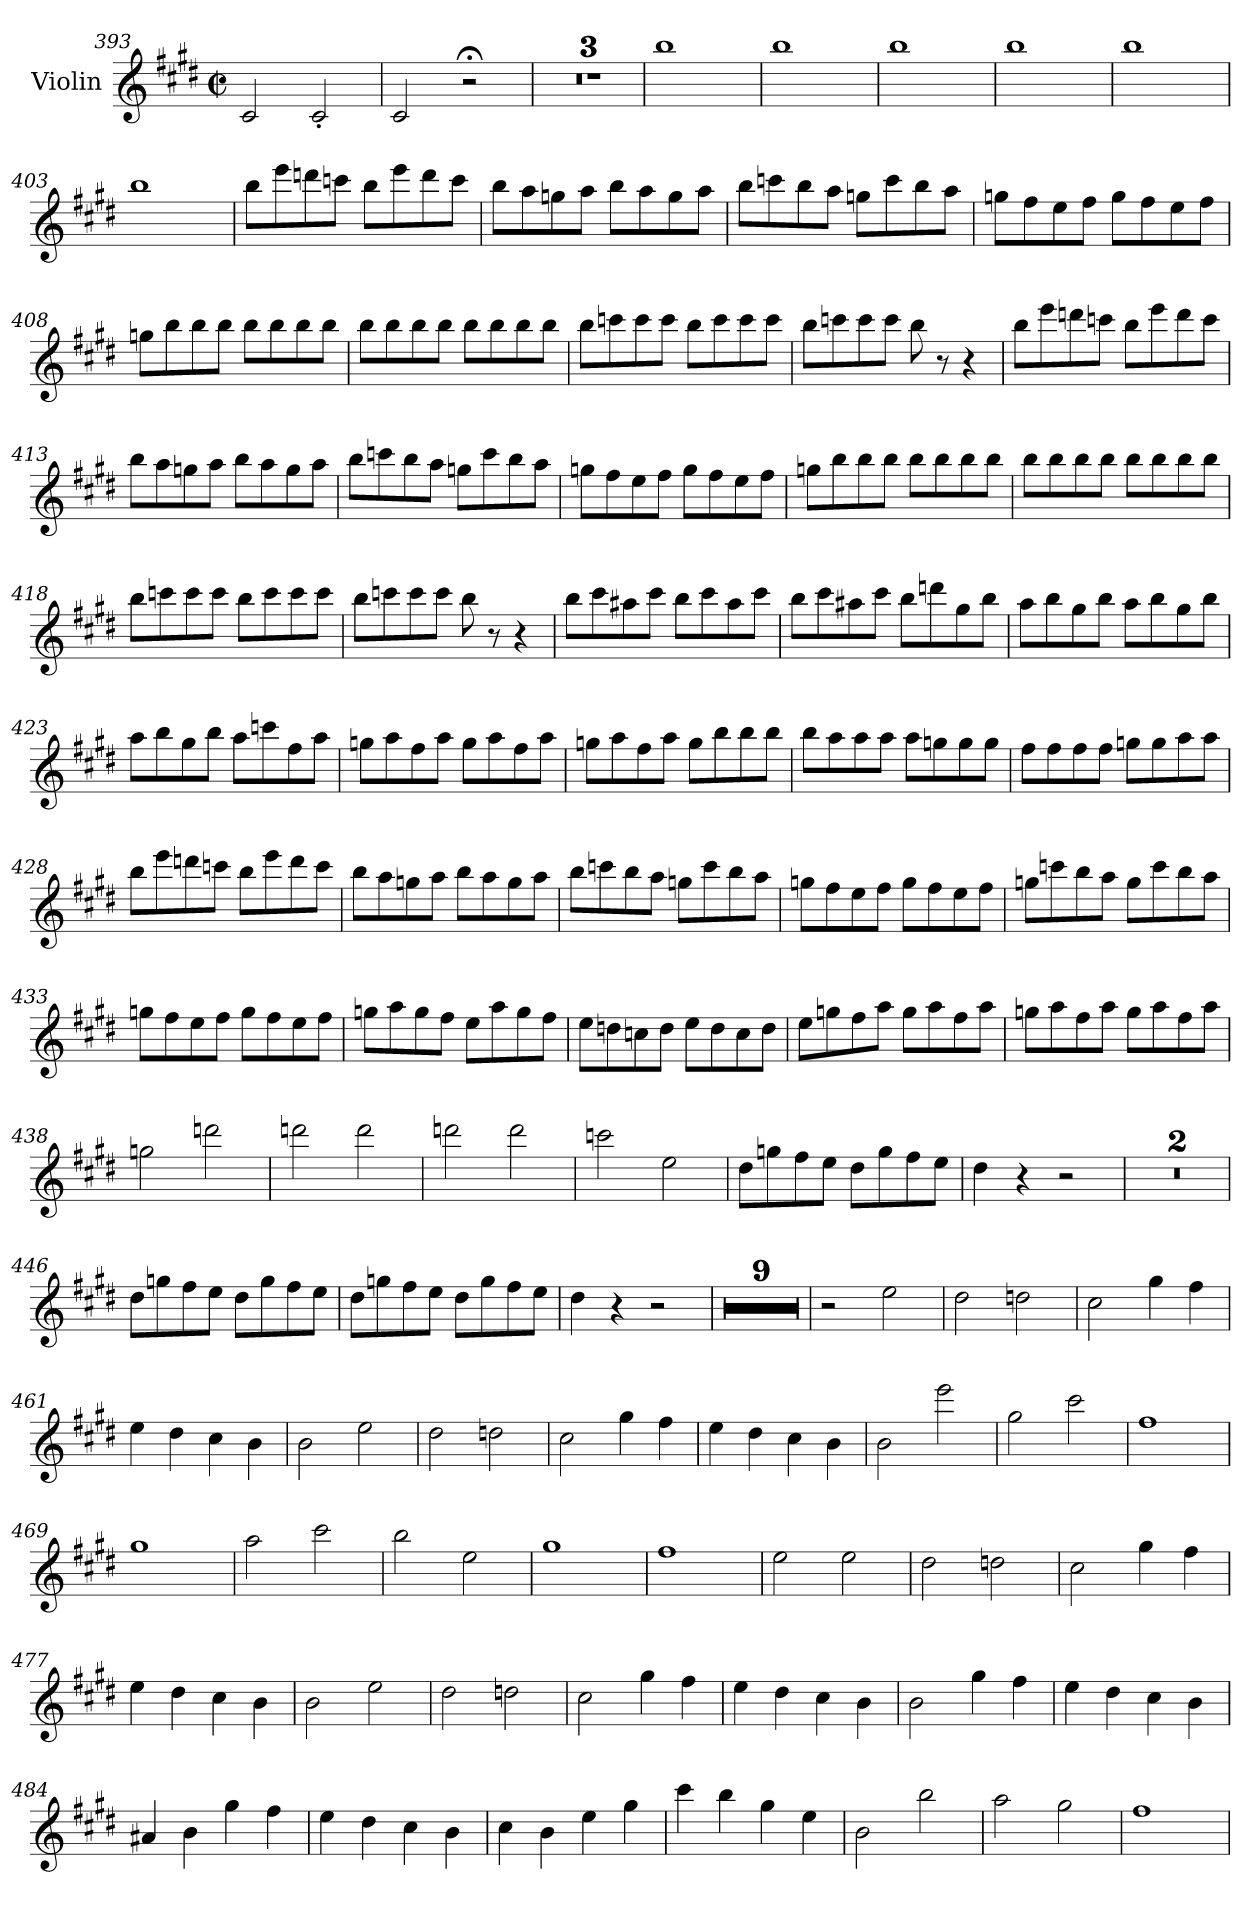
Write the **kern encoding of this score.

**kern
*part1
*staff1
*I"Violin
*I'Vln.
*clefG2
*k[f#c#g#d#]
*M2/2
*met(c|)
=393
2c#/
2c#'/
=394
2c#/
2r;<
=395
1r;<
!!LO:LB:g=z
=396
1r;<
=397
1r;<
!!LO:LB:g=z
=398
1bb
=399
1bb
=400
1bb
=401
1bb
=402
1bb
=403
1bb
=404
8bb\L
8eee\
8dddn\
8cccn\J
8bb\L
8eee\
8ddd\
8ccc\J
!!LO:LB:g=z
=405
8bb\L
8aa\
8ggn\
8aa\J
8bb\L
8aa\
8gg\
8aa\J
=406
8bb\L
8cccn\
8bb\
8aa\J
8ggn\L
8ccc\
8bb\
8aa\J
=407
8ggn\L
8ff#\
8ee\
8ff#\J
8gg\L
8ff#\
8ee\
8ff#\J
=408
8ggn\L
8bb\
8bb\
8bb\J
8bb\L
8bb\
8bb\
8bb\J
!!LO:LB:g=z
=409
8bb\L
8bb\
8bb\
8bb\J
8bb\L
8bb\
8bb\
8bb\J
=410
8bb\L
8cccn\
8ccc\
8ccc\J
8bb\L
8ccc\
8ccc\
8ccc\J
=411
8bb\L
8cccn\
8ccc\
8ccc\J
8bb\
8r
4r
=412
8bb\L
8eee\
8dddn\
8cccn\J
8bb\L
8eee\
8ddd\
8ccc\J
!!LO:LB:g=z
=413
8bb\L
8aa\
8ggn\
8aa\J
8bb\L
8aa\
8gg\
8aa\J
=414
8bb\L
8cccn\
8bb\
8aa\J
8ggn\L
8ccc\
8bb\
8aa\J
=415
8ggn\L
8ff#\
8ee\
8ff#\J
8gg\L
8ff#\
8ee\
8ff#\J
=416
8ggn\L
8bb\
8bb\
8bb\J
8bb\L
8bb\
8bb\
8bb\J
!!LO:LB:g=z
=417
8bb\L
8bb\
8bb\
8bb\J
8bb\L
8bb\
8bb\
8bb\J
=418
8bb\L
8cccn\
8ccc\
8ccc\J
8bb\L
8ccc\
8ccc\
8ccc\J
=419
8bb\L
8cccn\
8ccc\
8ccc\J
8bb\
8r
4r
=420
8bb\L
8ccc#\
8aa#X\
8ccc#\J
8bb\L
8ccc#\
8aa#\
8ccc#\J
!!LO:LB:g=z
=421
8bb\L
8ccc#\
8aa#X\
8ccc#\J
8bb\L
8dddn\
8gg#\
8bb\J
=422
8aa\L
8bb\
8gg#\
8bb\J
8aa\L
8bb\
8gg#\
8bb\J
=423
8aa\L
8bb\
8gg#\
8bb\J
8aa\L
8cccn\
8ff#\
8aa\J
=424
8ggn\L
8aa\
8ff#\
8aa\J
8gg\L
8aa\
8ff#\
8aa\J
!!LO:LB:g=z
=425
8ggn\L
8aa\
8ff#\
8aa\J
8gg\L
8bb\
8bb\
8bb\J
=426
8bb\L
8aa\
8aa\
8aa\J
8aa\L
8ggn\
8gg\
8gg\J
=427
8ff#\L
8ff#\
8ff#\
8ff#\J
8ggn\L
8gg\
8aa\
8aa\J
=428
8bb\L
8eee\
8dddn\
8cccn\J
8bb\L
8eee\
8ddd\
8ccc\J
!!LO:LB:g=z
=429
8bb\L
8aa\
8ggn\
8aa\J
8bb\L
8aa\
8gg\
8aa\J
=430
8bb\L
8cccn\
8bb\
8aa\J
8ggn\L
8ccc\
8bb\
8aa\J
=431
8ggn\L
8ff#\
8ee\
8ff#\J
8gg\L
8ff#\
8ee\
8ff#\J
=432
8ggn\L
8cccn\
8bb\
8aa\J
8gg\L
8ccc\
8bb\
8aa\J
!!LO:LB:g=z
=433
8ggn\L
8ff#\
8ee\
8ff#\J
8gg\L
8ff#\
8ee\
8ff#\J
=434
8ggn\L
8aa\
8gg\
8ff#\J
8ee\L
8aa\
8gg\
8ff#\J
=435
8ee\L
8ddn\
8ccn\
8dd\J
8ee\L
8dd\
8cc\
8dd\J
=436
8ee\L
8ggn\
8ff#\
8aa\J
8gg\L
8aa\
8ff#\
8aa\J
!!LO:LB:g=z
=437
8ggn\L
8aa\
8ff#\
8aa\J
8gg\L
8aa\
8ff#\
8aa\J
=438
2ggn\
2dddn\
=439
2dddn\
2ddd\
=440
2dddn\
2ddd\
=441
2cccn\
2ee\
=442
8dd#\L
8ggn\
8ff#\
8ee\J
8dd#\L
8gg\
8ff#\
8ee\J
!!LO:LB:g=z
=443
4dd#\
4r
2r
=444
1r
=445
1r
=446
8dd#\L
8ggn\
8ff#\
8ee\J
8dd#\L
8gg\
8ff#\
8ee\J
=447
8dd#\L
8ggn\
8ff#\
8ee\J
8dd#\L
8gg\
8ff#\
8ee\J
=448
4dd#\
4r
2r
=449
1r
!!LO:LB:g=z
=450
1r
=451
1r
=452
1r
=453
1r
=454
1r
=455
1r
=456
1r
=457
1r
=458
2r
2ee\
=459
2dd#\
2ddn\
=460
2cc#\
4gg#\
4ff#\
!!LO:LB:g=z
=461
4ee\
4dd#\
4cc#\
4b\
=462
2b\
2ee\
=463
2dd#\
2ddn\
=464
2cc#\
4gg#\
4ff#\
=465
4ee\
4dd#\
4cc#\
4b\
=466
2b\
2eee\
=467
2gg#\
2ccc#\
=468
1ff#
=469
1gg#
!!LO:LB:g=z
=470
2aa\
2ccc#\
=471
2bb\
2ee\
=472
1gg#
=473
1ff#
=474
2ee\
2ee\
=475
2dd#\
2ddn\
=476
2cc#\
4gg#\
4ff#\
=477
4ee\
4dd#\
4cc#\
4b\
=478
2b\
2ee\
!!LO:LB:g=z
=479
2dd#\
2ddn\
=480
2cc#\
4gg#\
4ff#\
=481
4ee\
4dd#\
4cc#\
4b\
=482
2b\
4gg#\
4ff#\
=483
4ee\
4dd#\
4cc#\
4b\
=484
4a#X/
4b\
4gg#\
4ff#\
=485
4ee\
4dd#\
4cc#\
4b\
=486
4cc#\
4b\
4ee\
4gg#\
!!LO:LB:g=z
=487
4ccc#\
4bb\
4gg#\
4ee\
=488
2b\
2bb\
=489
2aa\
2gg#\
=490
1ff#
=
*-
